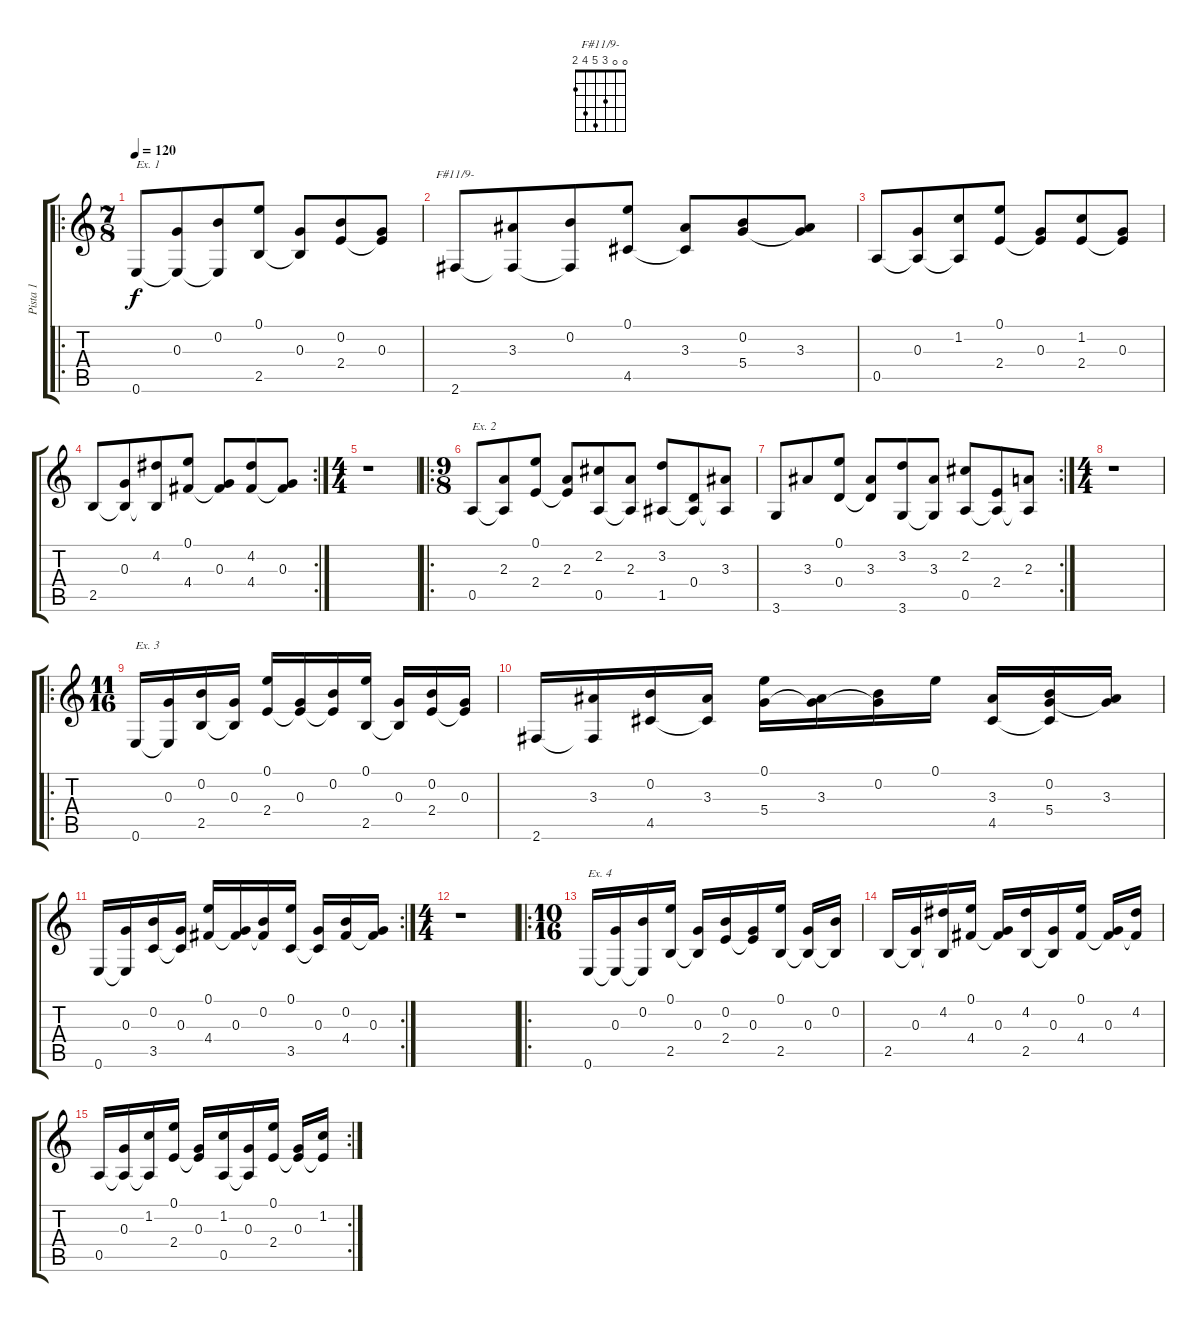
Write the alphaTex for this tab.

\track ("Pista 1" "Pista 1") {instrument acousticguitarnylon}
\staff {score tabs}
\tuning (E4 B3 G3 D3 A2 E2) {hide}
\chord ("F#11/9-" 0 0 3 5 4 2)
\ro
\ts (7 8)
\tempo 120
\clef g2
\ks c
0.6.8{txt "Ex. 1" dy f instrument acousticguitarnylon} (0.3 0.6{t}).8 (0.2 0.6{t}).8 (0.1 2.5).8 (0.3 2.5{t}).8 (0.2 2.4).8 (0.3 2.4{t}).8 |
2.6.8{ch "F#11/9-"} (3.3 2.6{t}).8 (0.2 2.6{t}).8 (0.1 4.5).8 (3.3 4.5{t}).8 (0.2 5.4).8 (3.3 5.4{t}).8 |
0.5.8 (0.3 0.5{t}).8 (1.2 0.5{t}).8 (0.1 2.4).8 (0.3 2.4{t}).8 (1.2 2.4).8 (0.3 2.4{t}).8 |
\rc 2
2.5.8 (0.3 2.5{t}).8 (4.2 2.5{t}).8 (0.1 4.4).8 (0.3 4.4{t}).8 (4.2 4.4).8 (0.3 4.4{t}).8 |
\ts (4 4)
r.1 |
\ro
\ts (9 8)
0.5.8{txt "Ex. 2"} (2.3 0.5{t}).8 (0.1 2.4).8 (2.3 2.4{t}).8 (2.2 0.5).8 (2.3 0.5{t}).8 (3.2 1.5).8 (0.4 1.5{t}).8 (3.3 1.5{t}).8 |
\rc 2
3.6.8 3.3.8 (0.1 0.4).8 (3.3 0.4{t}).8 (3.2 3.6).8 (3.3 3.6{t}).8 (2.2 0.5).8 (2.4 0.5{t}).8 (2.3 0.5{t}).8 |
\ts (4 4)
r.1 |
\ro
\ts (11 16)
0.6.16{txt "Ex. 3"} (0.3 0.6{t}).16 (0.2 2.5).16 (0.3 2.5{t}).16 (0.1 2.4).16 (0.3 2.4{t}).16 (0.2 2.4{t}).16 (0.1 2.5).16 (0.3 2.5{t}).16 (0.2 2.4).16 (0.3 2.4{t}).16 |
2.6.16 (3.3 2.6{t}).16 (0.2 4.5).16 (3.3 4.5{t}).16 (0.1 5.4).16 (3.3 5.4{t}).16 (0.2 5.4{t}).16 0.1.16 (3.3 4.5).16 (0.2 5.4 4.5{t}).16 (3.3 5.4{t}).16 |
\rc 2
0.6.16 (0.3 0.6{t}).16 (0.2 3.5).16 (0.3 3.5{t}).16 (0.1 4.4).16 (0.3 4.4{t}).16 (0.2 4.4{t}).16 (0.1 3.5).16 (0.3 3.5{t}).16 (0.2 4.4).16 (0.3 4.4{t}).16 |
\ts (4 4)
r.1 |
\ro
\ts (10 16)
0.6.16{txt "Ex. 4"} (0.3 0.6{t}).16 (0.2 0.6{t}).16 (0.1 2.5).16 (0.3 2.5{t}).16 (0.2 2.4).16 (0.3 2.4{t}).16 (0.1 2.5).16 (0.3 2.5{t}).16 (0.2 2.5{t}).16 |
2.5.16 (0.3 2.5{t}).16 (4.2 2.5{t}).16 (0.1 4.4).16 (0.3 4.4{t}).16 (4.2 2.5).16 (0.3 2.5{t}).16 (0.1 4.4).16 (0.3 4.4{t}).16 (4.2 4.4{t}).16 |
\rc 2
0.5.16 (0.3 0.5{t}).16 (1.2 0.5{t}).16 (0.1 2.4).16 (0.3 2.4{t}).16 (1.2 0.5).16 (0.3 0.5{t}).16 (0.1 2.4).16 (0.3 2.4{t}).16 (1.2 2.4{t}).16
